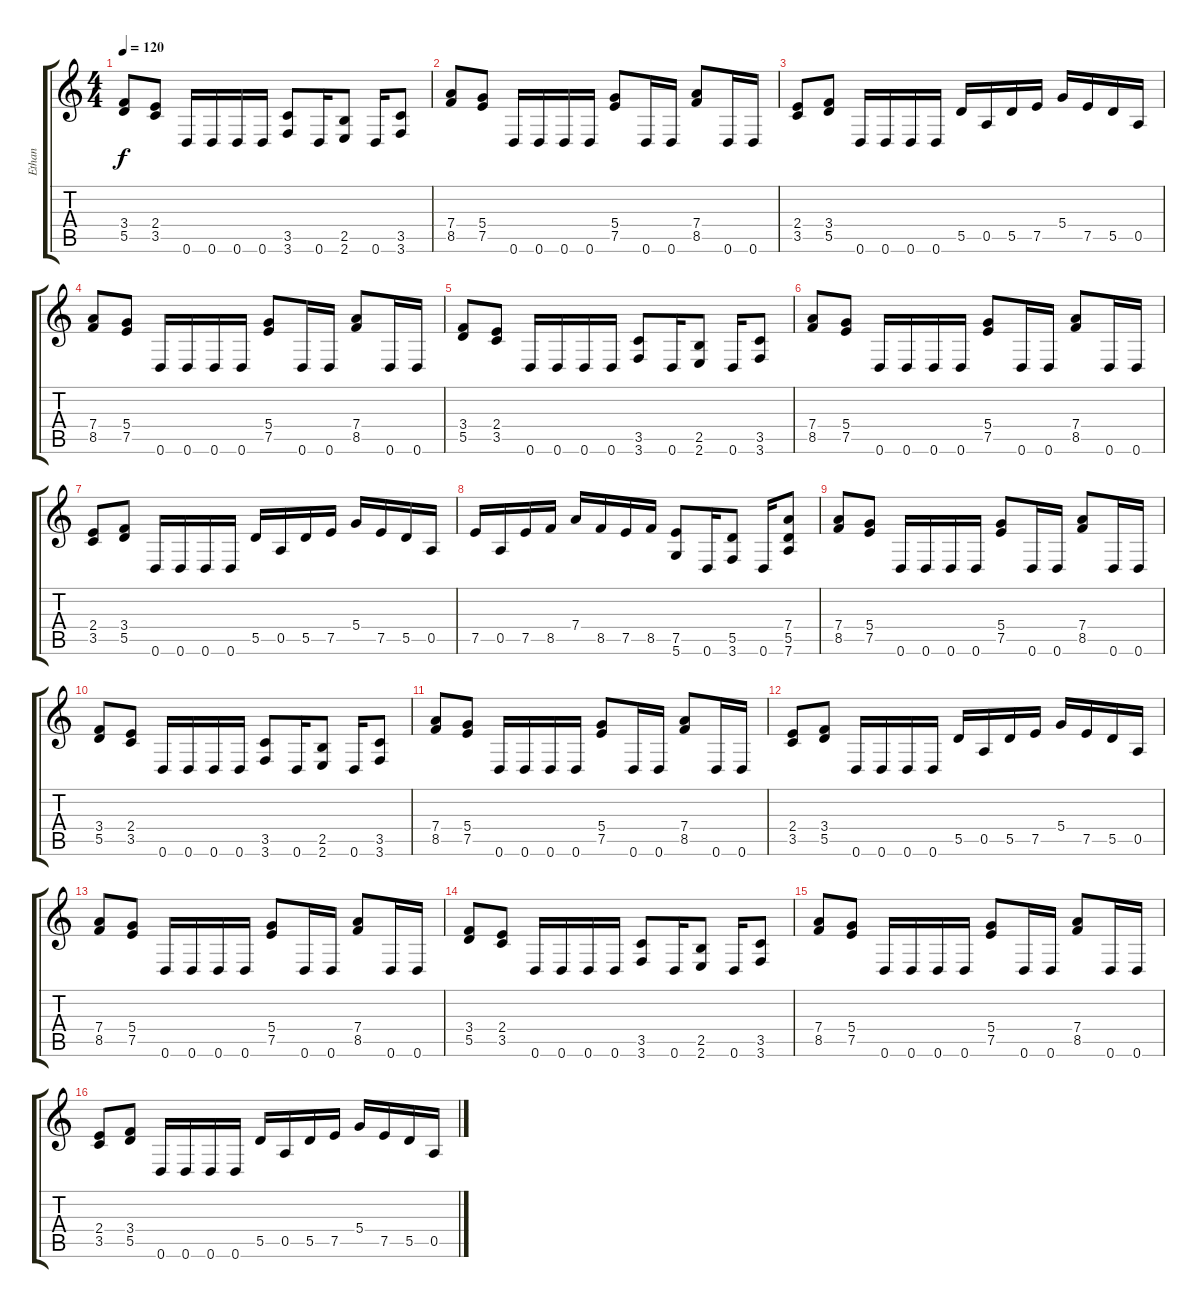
\track ("Ethan" "Ethan") {instrument distortionguitar}
\staff {score tabs}
\tuning (E4 B3 G3 D3 A2 D2) {hide}
\ts (4 4)
\tempo 120
\clef g2
\ks c
(3.4 5.5).8{dy f} (2.4 3.5).8 0.6.16 0.6.16 0.6.16 0.6.16 (3.5 3.6).8 0.6.16 (2.5 2.6).8 0.6.16 (3.5 3.6).8 |
(7.4 8.5).8 (5.4 7.5).8 0.6.16 0.6.16 0.6.16 0.6.16 (5.4 7.5).8 0.6.16 0.6.16 (7.4 8.5).8 0.6.16 0.6.16 |
(2.4 3.5).8 (3.4 5.5).8 0.6.16 0.6.16 0.6.16 0.6.16 5.5.16 0.5.16 5.5.16 7.5.16 5.4.16 7.5.16 5.5.16 0.5.16 |
(7.4 8.5).8 (5.4 7.5).8 0.6.16 0.6.16 0.6.16 0.6.16 (5.4 7.5).8 0.6.16 0.6.16 (7.4 8.5).8 0.6.16 0.6.16 |
(3.4 5.5).8 (2.4 3.5).8 0.6.16 0.6.16 0.6.16 0.6.16 (3.5 3.6).8 0.6.16 (2.5 2.6).8 0.6.16 (3.5 3.6).8 |
(7.4 8.5).8 (5.4 7.5).8 0.6.16 0.6.16 0.6.16 0.6.16 (5.4 7.5).8 0.6.16 0.6.16 (7.4 8.5).8 0.6.16 0.6.16 |
(2.4 3.5).8 (3.4 5.5).8 0.6.16 0.6.16 0.6.16 0.6.16 5.5.16 0.5.16 5.5.16 7.5.16 5.4.16 7.5.16 5.5.16 0.5.16 |
7.5.16 0.5.16 7.5.16 8.5.16 7.4.16 8.5.16 7.5.16 8.5.16 (7.5 5.6).8 0.6.16 (5.5 3.6).8 0.6.16 (7.4 5.5 7.6).8 |
(7.4 8.5).8 (5.4 7.5).8 0.6.16 0.6.16 0.6.16 0.6.16 (5.4 7.5).8 0.6.16 0.6.16 (7.4 8.5).8 0.6.16 0.6.16 |
(3.4 5.5).8 (2.4 3.5).8 0.6.16 0.6.16 0.6.16 0.6.16 (3.5 3.6).8 0.6.16 (2.5 2.6).8 0.6.16 (3.5 3.6).8 |
(7.4 8.5).8 (5.4 7.5).8 0.6.16 0.6.16 0.6.16 0.6.16 (5.4 7.5).8 0.6.16 0.6.16 (7.4 8.5).8 0.6.16 0.6.16 |
(2.4 3.5).8 (3.4 5.5).8 0.6.16 0.6.16 0.6.16 0.6.16 5.5.16 0.5.16 5.5.16 7.5.16 5.4.16 7.5.16 5.5.16 0.5.16 |
(7.4 8.5).8 (5.4 7.5).8 0.6.16 0.6.16 0.6.16 0.6.16 (5.4 7.5).8 0.6.16 0.6.16 (7.4 8.5).8 0.6.16 0.6.16 |
(3.4 5.5).8 (2.4 3.5).8 0.6.16 0.6.16 0.6.16 0.6.16 (3.5 3.6).8 0.6.16 (2.5 2.6).8 0.6.16 (3.5 3.6).8 |
(7.4 8.5).8 (5.4 7.5).8 0.6.16 0.6.16 0.6.16 0.6.16 (5.4 7.5).8 0.6.16 0.6.16 (7.4 8.5).8 0.6.16 0.6.16 |
(2.4 3.5).8 (3.4 5.5).8 0.6.16 0.6.16 0.6.16 0.6.16 5.5.16 0.5.16 5.5.16 7.5.16 5.4.16 7.5.16 5.5.16 0.5.16
